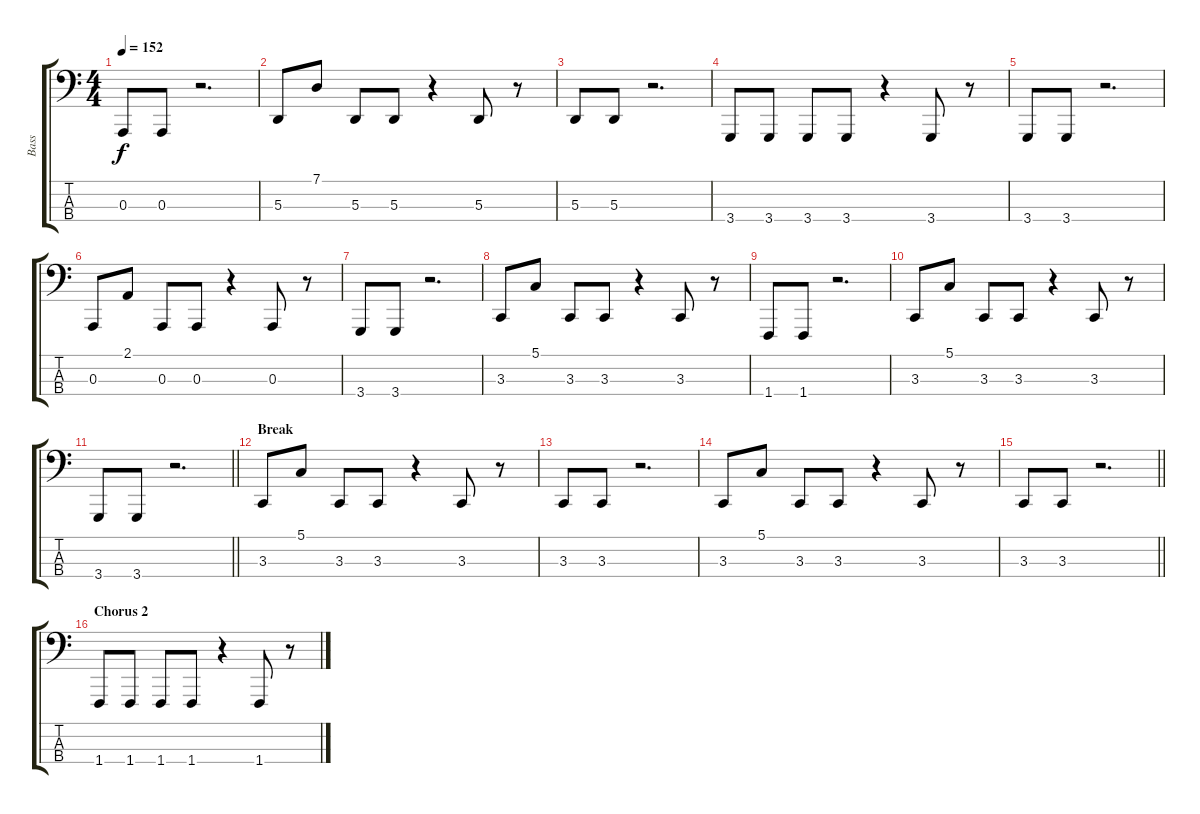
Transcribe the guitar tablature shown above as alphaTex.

\track ("Bass" "Bass") {instrument lead8bassandlead}
\staff {score tabs}
\tuning (G2 D2 A1 E1) {hide}
\ts (4 4)
\tempo 152
\clef f4
\ks c
0.3.8{dy f} 0.3.8 r.2{d} |
5.3.8 7.1.8 5.3.8 5.3.8 r.4 5.3.8 r.8 |
5.3.8 5.3.8 r.2{d} |
3.4.8 3.4.8 3.4.8 3.4.8 r.4 3.4.8 r.8 |
3.4.8 3.4.8 r.2{d} |
0.3.8 2.1.8 0.3.8 0.3.8 r.4 0.3.8 r.8 |
3.4.8 3.4.8 r.2{d} |
3.3.8 5.1.8 3.3.8 3.3.8 r.4 3.3.8 r.8 |
1.4.8 1.4.8 r.2{d} |
3.3.8 5.1.8 3.3.8 3.3.8 r.4 3.3.8 r.8 |
\barLineRight lightlight
3.4.8 3.4.8 r.2{d} |
\section ("" "Break")
3.3.8 5.1.8 3.3.8 3.3.8 r.4 3.3.8 r.8 |
3.3.8 3.3.8 r.2{d} |
3.3.8 5.1.8 3.3.8 3.3.8 r.4 3.3.8 r.8 |
\barLineRight lightlight
3.3.8 3.3.8 r.2{d} |
\section ("" "Chorus 2")
1.4.8 1.4.8 1.4.8 1.4.8 r.4 1.4.8 r.8
